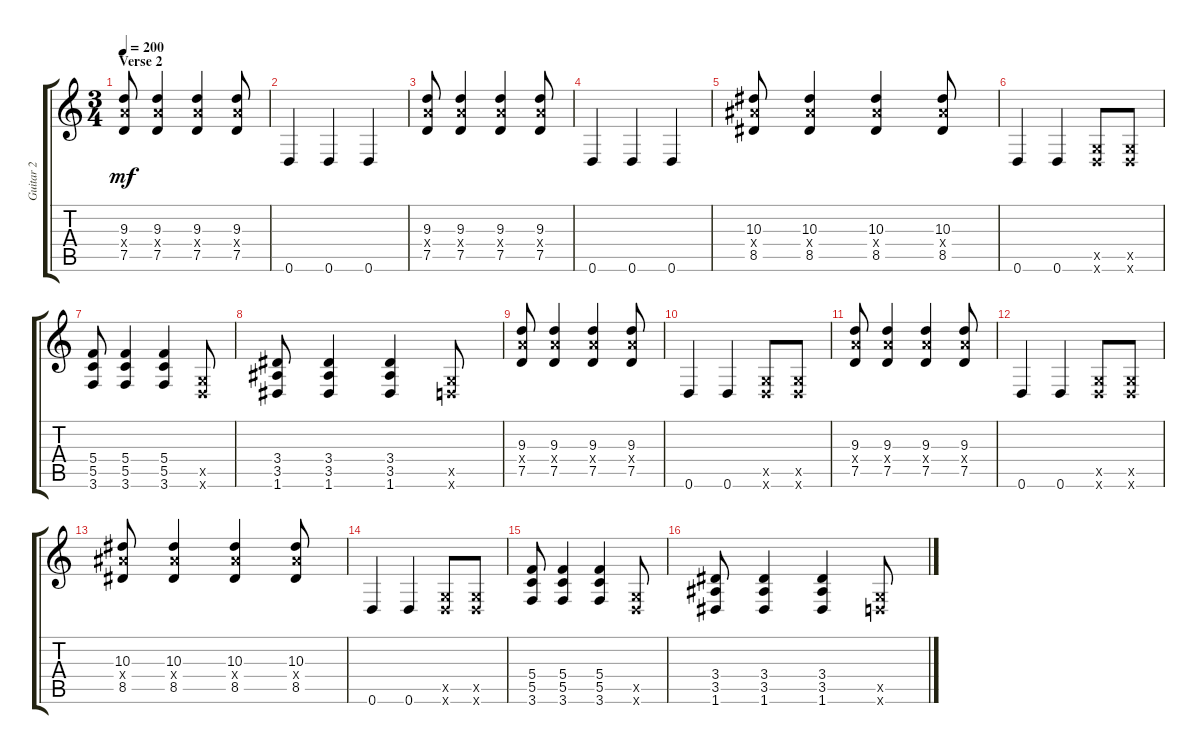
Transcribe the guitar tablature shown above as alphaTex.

\track ("Guitar 2" "Guitar 2") {instrument distortionguitar}
\staff {score tabs}
\tuning (D4 A3 F3 C3 G2 D2) {hide}
\ts (3 4)
\section ("" "Verse 2")
\tempo 200
\clef g2
\ks c
(9.3 9.4{x} 7.5).8{dy mf} (9.3 9.4{x} 7.5).4 (9.3 9.4{x} 7.5).4 (9.3 9.4{x} 7.5).8 |
0.6.4 0.6.4 0.6.4 |
(9.3 9.4{x} 7.5).8 (9.3 9.4{x} 7.5).4 (9.3 9.4{x} 7.5).4 (9.3 9.4{x} 7.5).8 |
0.6.4 0.6.4 0.6.4 |
(10.3 10.4{x} 8.5).8 (10.3 10.4{x} 8.5).4 (10.3 10.4{x} 8.5).4 (10.3 10.4{x} 8.5).8 |
0.6.4 0.6.4 (0.5{x} 0.6{x}).8 (0.5{x} 0.6{x}).8 |
(5.4 5.5 3.6).8 (5.4 5.5 3.6).4 (5.4 5.5 3.6).4 (0.5{x} 0.6{x}).8 |
(3.4 3.5 1.6).8 (3.4 3.5 1.6).4 (3.4 3.5 1.6).4 (0.5{x} 0.6{x}).8 |
(9.3 9.4{x} 7.5).8 (9.3 9.4{x} 7.5).4 (9.3 9.4{x} 7.5).4 (9.3 9.4{x} 7.5).8 |
0.6.4 0.6.4 (0.5{x} 0.6{x}).8 (0.5{x} 0.6{x}).8 |
(9.3 9.4{x} 7.5).8 (9.3 9.4{x} 7.5).4 (9.3 9.4{x} 7.5).4 (9.3 9.4{x} 7.5).8 |
0.6.4 0.6.4 (0.5{x} 0.6{x}).8 (0.5{x} 0.6{x}).8 |
(10.3 10.4{x} 8.5).8 (10.3 10.4{x} 8.5).4 (10.3 10.4{x} 8.5).4 (10.3 10.4{x} 8.5).8 |
0.6.4 0.6.4 (0.5{x} 0.6{x}).8 (0.5{x} 0.6{x}).8 |
(5.4 5.5 3.6).8 (5.4 5.5 3.6).4 (5.4 5.5 3.6).4 (0.5{x} 0.6{x}).8 |
(3.4 3.5 1.6).8 (3.4 3.5 1.6).4 (3.4 3.5 1.6).4 (0.5{x} 0.6{x}).8
